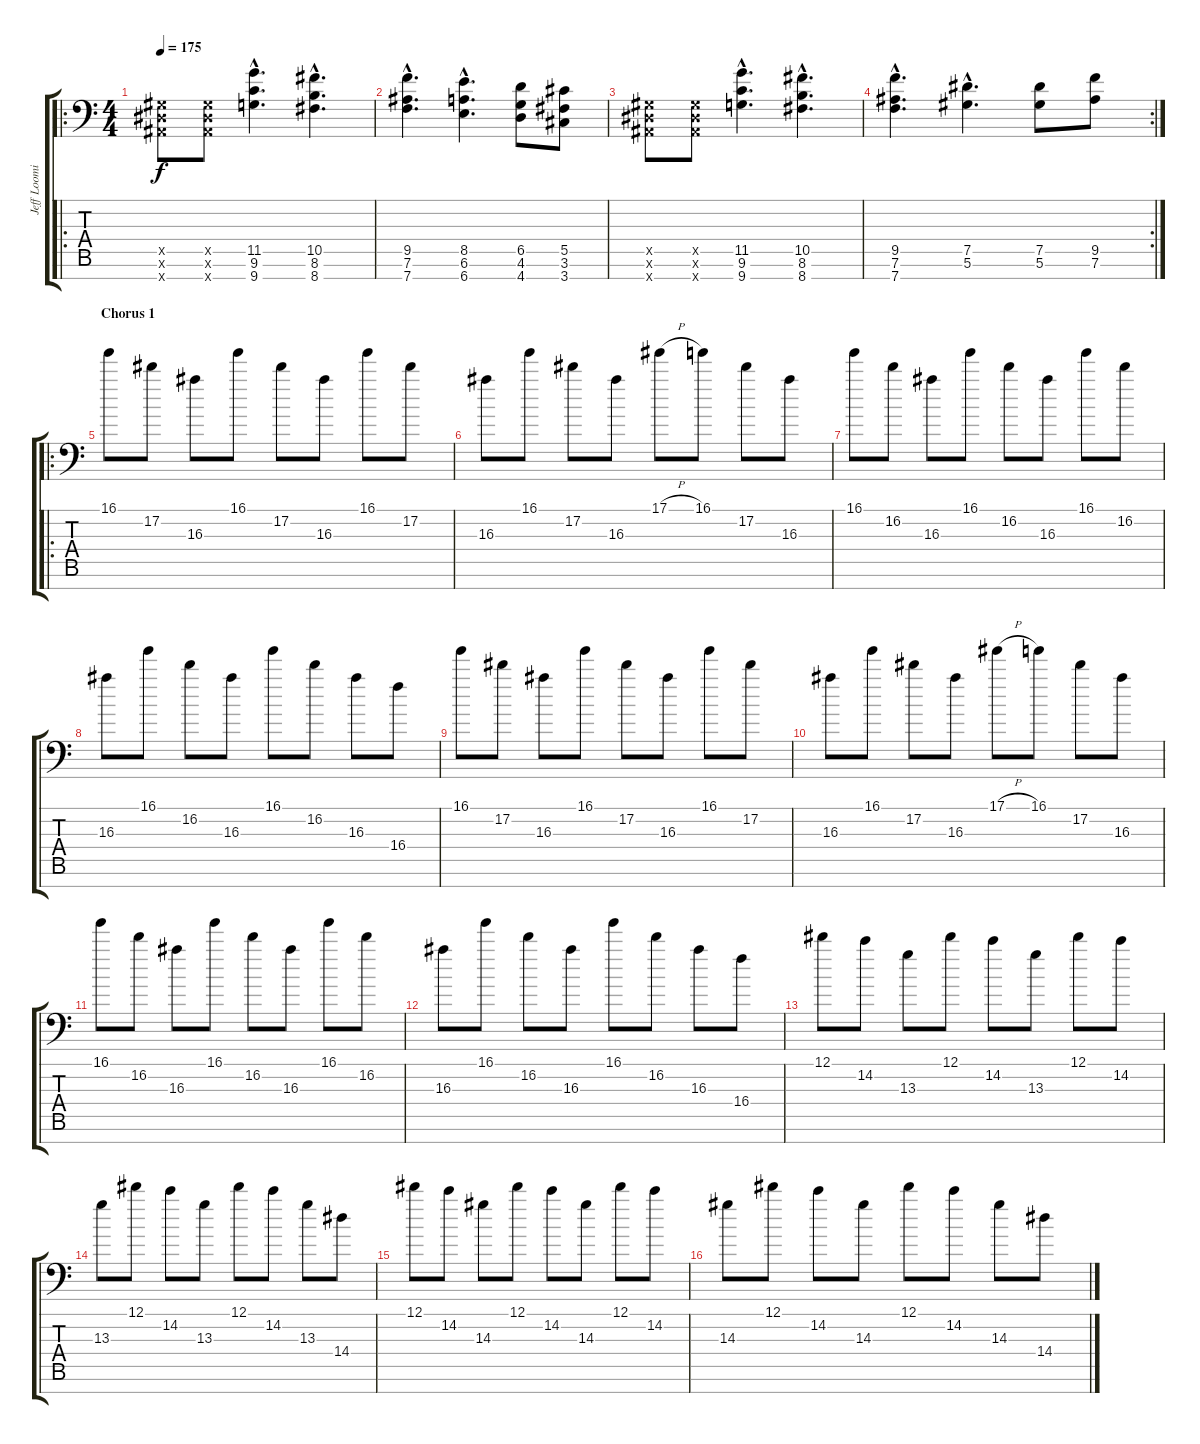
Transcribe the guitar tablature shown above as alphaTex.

\track ("Jeff Loomis" "Jeff Loomi") {instrument distortionguitar}
\staff {score tabs}
\tuning (Eb4 Bb3 Gb3 Db3 Ab2 Eb2 Bb1) {hide}
\ro
\ts (4 4)
\tempo 175
\clef f4
\ks c
(0.5{x} 0.6{x} 0.7{x}).8{dy f} (0.5{x} 0.6{x} 0.7{x}).8 (11.5{hac} 9.6{hac} 9.7{hac}).4{d} (10.5{hac} 8.6{hac} 8.7{hac}).4{d} |
(9.5{hac} 7.6{hac} 7.7{hac}).4{d} (8.5{hac} 6.6{hac} 6.7{hac}).4{d} (6.5 4.6 4.7).8 (5.5 3.6 3.7).8 |
(0.5{x} 0.6{x} 0.7{x}).8 (0.5{x} 0.6{x} 0.7{x}).8 (11.5{hac} 9.6{hac} 9.7{hac}).4{d} (10.5{hac} 8.6{hac} 8.7{hac}).4{d} |
\rc 2
(9.5{hac} 7.6{hac} 7.7{hac}).4{d} (7.5{hac} 5.6{hac}).4{d} (7.5 5.6).8 (9.5 7.6).8 |
\ro
\section ("" "Chorus 1")
16.1.8{volume 9} 17.2.8 16.3.8 16.1.8 17.2.8 16.3.8 16.1.8 17.2.8 |
16.3.8 16.1.8 17.2.8 16.3.8 17.1{h}.8 16.1.8 17.2.8 16.3.8 |
16.1.8 16.2.8 16.3.8 16.1.8 16.2.8 16.3.8 16.1.8 16.2.8 |
16.3.8 16.1.8 16.2.8 16.3.8 16.1.8 16.2.8 16.3.8 16.4.8 |
16.1.8 17.2.8 16.3.8 16.1.8 17.2.8 16.3.8 16.1.8 17.2.8 |
16.3.8 16.1.8 17.2.8 16.3.8 17.1{h}.8 16.1.8 17.2.8 16.3.8 |
16.1.8 16.2.8 16.3.8 16.1.8 16.2.8 16.3.8 16.1.8 16.2.8 |
16.3.8 16.1.8 16.2.8 16.3.8 16.1.8 16.2.8 16.3.8 16.4.8 |
12.1.8 14.2.8 13.3.8 12.1.8 14.2.8 13.3.8 12.1.8 14.2.8 |
13.3.8 12.1.8 14.2.8 13.3.8 12.1.8 14.2.8 13.3.8 14.4.8 |
12.1.8 14.2.8 14.3.8 12.1.8 14.2.8 14.3.8 12.1.8 14.2.8 |
14.3.8 12.1.8 14.2.8 14.3.8 12.1.8 14.2.8 14.3.8 14.4.8
